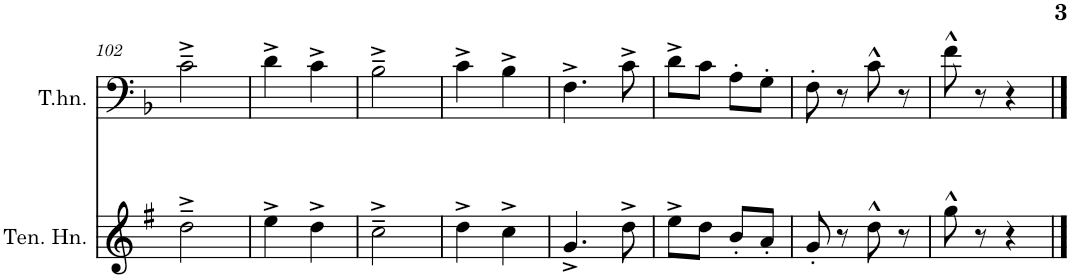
**kern	**kern
*part2	*part1
*staff2	*staff1
*I"Tenorhorn	*I"Tenorhorn
*I'Ten. Hn.	*I'T.hn.
!!LO:PB:g=z
*clefG2	*clefF4
*Trd8c14	*Trd4c7
*k[f#]	*k[b-]
*M2/4	*M2/4
=102	=102
2dd~^\	2c~^\
=103	=103
4ee^\	4d^\
4dd^\	4c^\
=104	=104
2cc~^\	2B-~^\
=105	=105
4dd^\	4c^\
4cc^\	4B-^\
=106	=106
4.g^/	4.F^\
8dd^\	8c^\
=107	=107
8ee^\L	8d^\L
8dd\J	8c\J
8b'/L	8A'\L
8a'/J	8G'\J
=108	=108
8g'/	8F'\
8r	8r
8dd^^\	8c^^\
8r	8r
=109	=109
8gg^^\	8f^^\
8r	8r
4r	4r
==	==
*-	*-
